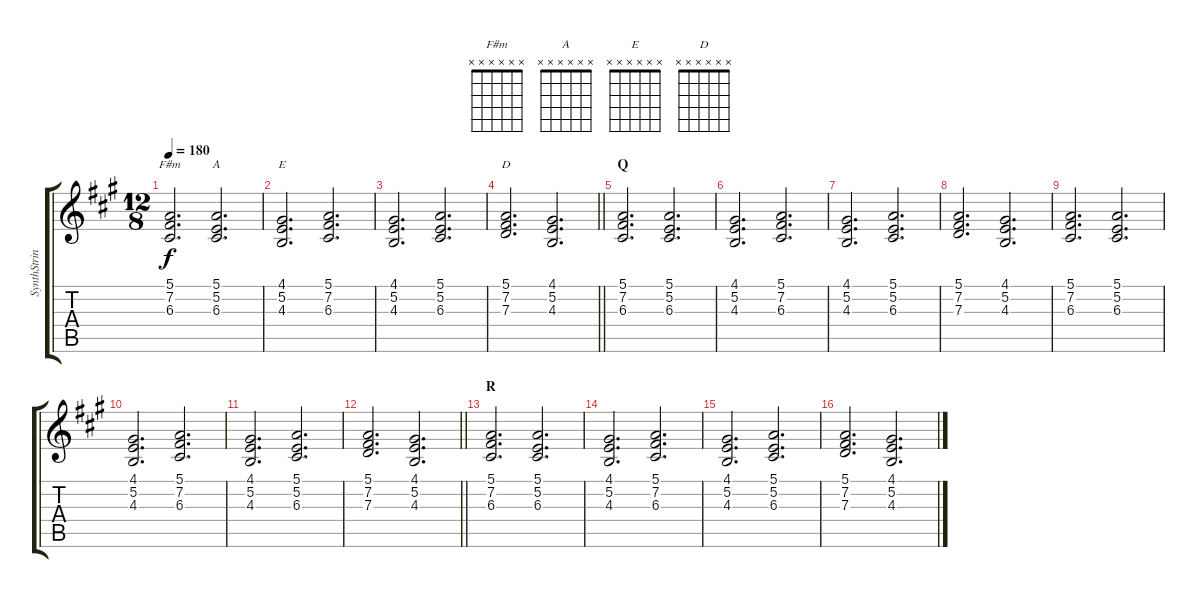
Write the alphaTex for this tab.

\track ("SynthString" "SynthStrin") {instrument synthstrings2}
\staff {score tabs}
\tuning (E4 B3 G3 D3 A2 E2) {hide}
\chord ("F#m" x x x x x x)
\chord ("A" x x x x x x)
\chord ("E" x x x x x x)
\chord ("D" x x x x x x)
\ts (12 8)
\tempo 180
\clef g2
\ks a
(5.1 7.2 6.3).2{d ch "F#m" dy f} (5.1 5.2 6.3).2{d ch "A"} |
(4.1 5.2 4.3).2{d ch "E"} (5.1 7.2 6.3).2{d} |
(4.1 5.2 4.3).2{d} (5.1 5.2 6.3).2{d} |
\barLineRight lightlight
(5.1 7.2 7.3).2{d ch "D"} (4.1 5.2 4.3).2{d} |
\section ("" "Q")
(5.1 7.2 6.3).2{d} (5.1 5.2 6.3).2{d} |
(4.1 5.2 4.3).2{d} (5.1 7.2 6.3).2{d} |
(4.1 5.2 4.3).2{d} (5.1 5.2 6.3).2{d} |
(5.1 7.2 7.3).2{d} (4.1 5.2 4.3).2{d} |
(5.1 7.2 6.3).2{d} (5.1 5.2 6.3).2{d} |
(4.1 5.2 4.3).2{d} (5.1 7.2 6.3).2{d} |
(4.1 5.2 4.3).2{d} (5.1 5.2 6.3).2{d} |
\barLineRight lightlight
(5.1 7.2 7.3).2{d} (4.1 5.2 4.3).2{d} |
\section ("" "R")
(5.1 7.2 6.3).2{d} (5.1 5.2 6.3).2{d} |
(4.1 5.2 4.3).2{d} (5.1 7.2 6.3).2{d} |
(4.1 5.2 4.3).2{d} (5.1 5.2 6.3).2{d} |
(5.1 7.2 7.3).2{d} (4.1 5.2 4.3).2{d}
